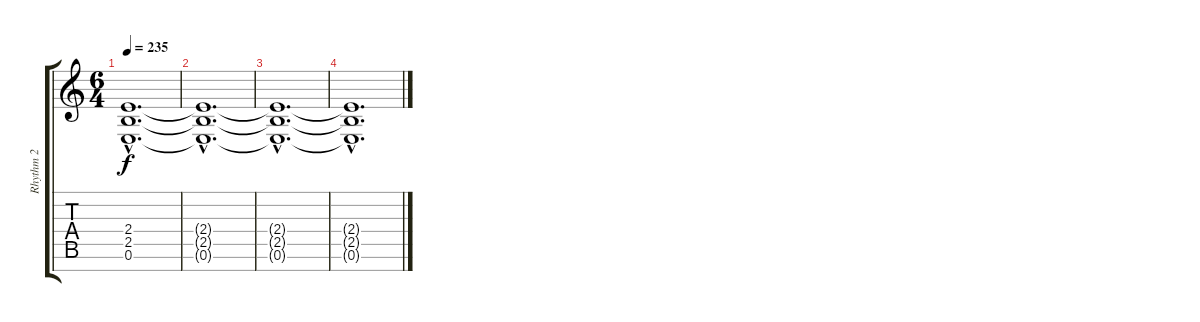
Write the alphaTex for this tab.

\track ("Rhythm 2" "Rhythm 2") {instrument overdrivenguitar}
\staff {score tabs}
\tuning (E4 B3 G3 D3 A2 E2 B1) {hide}
\ts (6 4)
\tempo 235
\clef g2
\ks c
(2.4{hac} 2.5{hac} 0.6{hac}).1{d dy f} |
(2.4{hac t} 2.5{hac t} 0.6{hac t}).1{d} |
(2.4{hac t} 2.5{hac t} 0.6{hac t}).1{d} |
(2.4{hac t} 2.5{hac t} 0.6{hac t}).1{d}
